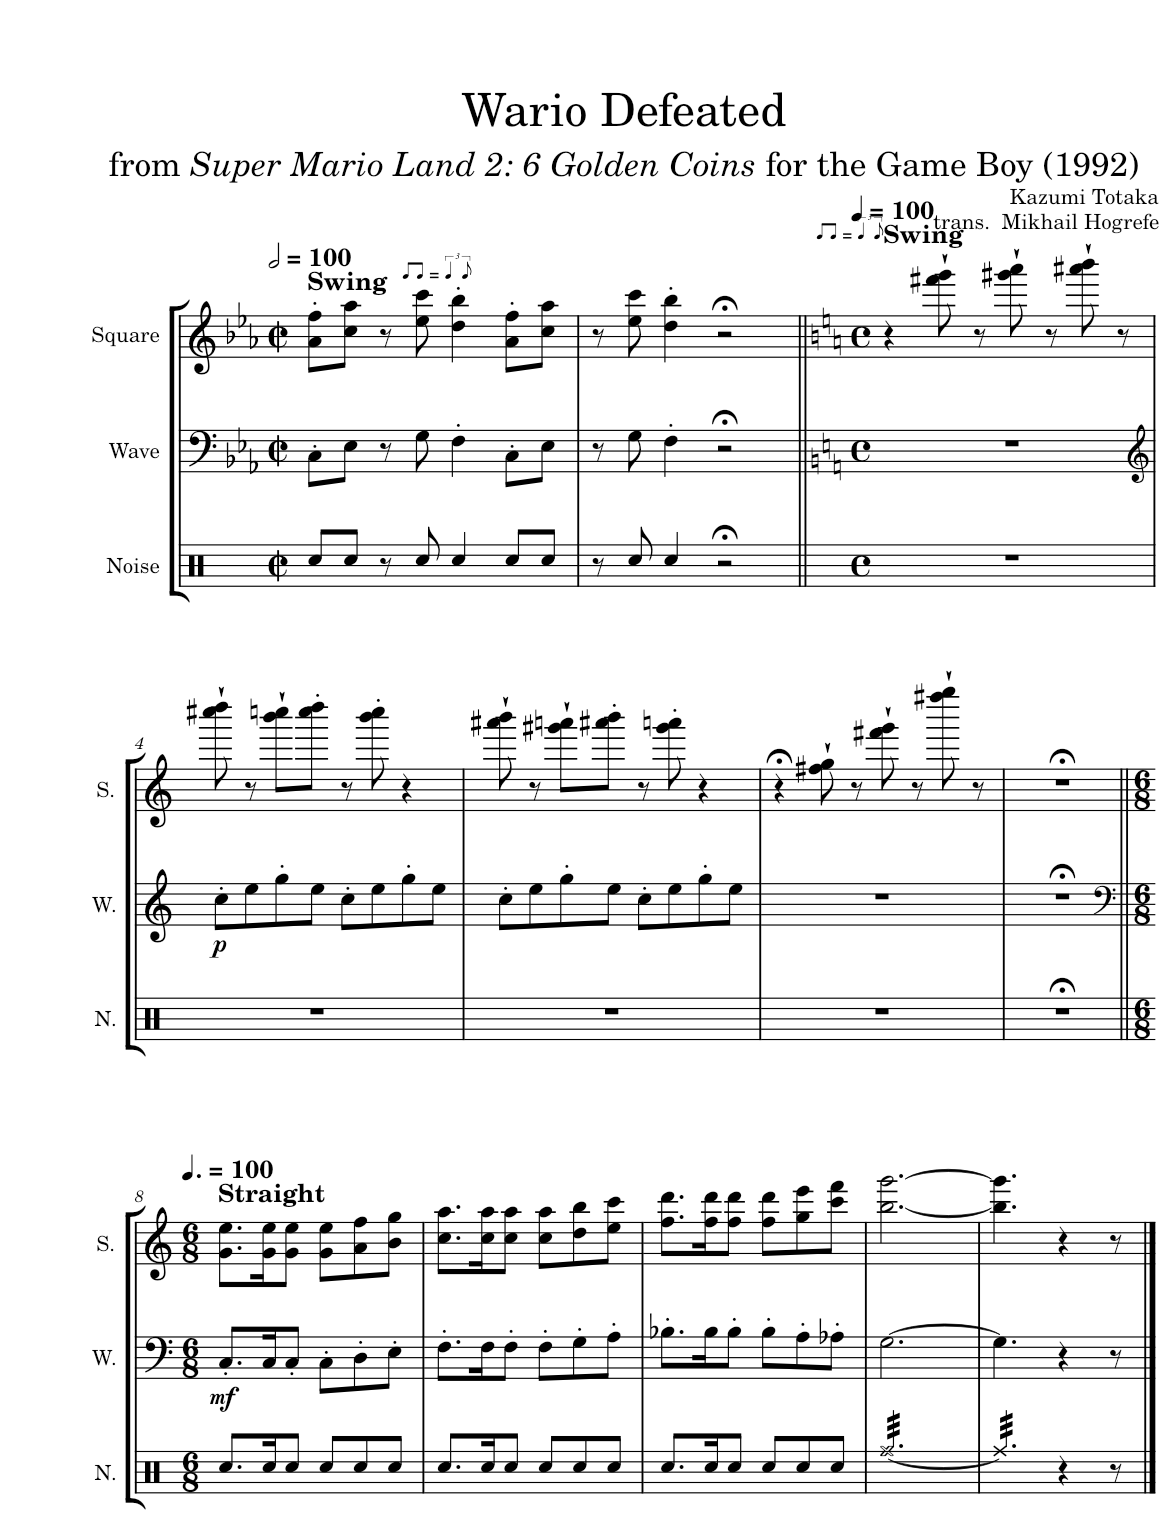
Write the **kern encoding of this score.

**kern	**kern	**dynam	**kern
*part3	*part2	*part2	*part1
*staff3	*staff2	*staff2	*staff1
*I"Noise	*I"Wave	*	*I"Square
*I'N.	*I'W.	*	*I'S.
*clefX	*clefF4	*	*clefG2
*k[]	*k[b-e-a-]	*	*k[b-e-a-]
*M2/2	*M2/2	*	*M2/2
*met(c|)	*met(c|)	*	*met(c|)
*MM200	*MM200	*	*MM200
=1	=1	=1	=1
!	!	!	!LO:TX:a:B:t=Swing
8Rcc/L	8C'\L	.	8a-\' 8ff\'L
8Rcc/J	8E-\J	.	8cc\ 8aa-\J
8r	8r	.	8r
8Rcc/	8G\	.	8ee-\ 8ccc\
4Rcc/	4F'\	.	4dd\' 4bb-\'
8Rcc/L	8C'\L	.	8a-\' 8ff\'L
8Rcc/J	8E-\J	.	8cc\ 8aa-\J
=2	=2	=2	=2
8r	8r	.	8r
8Rcc/	8G\	.	8ee-\ 8ccc\
4Rcc/	4F'\	.	4dd\' 4bb-\'
2r;<	2r;<	.	2r;<
=3||	=3||	=3||	=3||
*	*k[]	*	*k[]
*M4/4	*M4/4	*	*M4/4
*met(c)	*met(c)	*	*met(c)
*	*	*	*MM100
!	!	!	!LO:TX:a:B:t=Swing
1r	1r	.	4r
.	.	.	8fff#X\` 8ggg\`
.	.	.	8r
.	.	.	8ggg#X\` 8aaa\`
.	.	.	8r
.	.	.	8aaa#X\` 8bbb\`
.	.	.	8r
!!LO:LB:g=z
=4	=4	=4	=4
*	*clefG2	*	*
!	!	!LO:DY:b	!
1r	8cc'\L	p	8cccc#X\` 8dddd\`
.	8ee\	.	8r
.	8gg'\	.	8bbb\` 8ccccn\`L
.	8ee\J	.	8cccc\' 8dddd\'J
.	8cc'\L	.	8r
.	8ee\	.	8bbb\' 8cccc\'
.	8gg'\	.	4r
.	8ee\J	.	.
=5	=5	=5	=5
1r	8cc'\L	.	8aaa#X\` 8bbb\`
.	8ee\	.	8r
.	8gg'\	.	8ggg#X\` 8aaan\`L
.	8ee\J	.	8aaa#X\' 8bbb\'J
.	8cc'\L	.	8r
.	8ee\	.	8ggg#\' 8aaan\'
.	8gg'\	.	4r
.	8ee\J	.	.
=6	=6	=6	=6
1r	1r	.	4r;<
.	.	.	8ff#X\` 8gg\`
.	.	.	8r
.	.	.	8fff#X\` 8ggg\`
.	.	.	8r
.	.	.	8ffff#X\` 8gggg\`
.	.	.	8r
=7	=7	=7	=7
1r;<	1r;<	.	1r;<
!!LO:LB:g=z
=8||	=8||	=8||	=8||
*	*clefF4	*	*
*M6/8	*M6/8	*	*M6/8
*	*	*	*MM150
!	!	!	!LO:TX:a:B:t=Straight
!	!	!LO:DY:b	!
8.Rcc/L	8.C'/L	mf	8.g\ 8.ee\L
16Rcc/K	16C/K	.	16g\ 16ee\K
8Rcc/J	8C'/J	.	8g\ 8ee\J
8Rcc/L	8C'\L	.	8g\ 8ee\L
8Rcc/	8D'\	.	8a\ 8ff\
8Rcc/J	8E'\J	.	8b\ 8gg\J
=9	=9	=9	=9
8.Rcc/L	8.F'\L	.	8.cc\ 8.aa\L
16Rcc/K	16F\K	.	16cc\ 16aa\K
8Rcc/J	8F'\J	.	8cc\ 8aa\J
8Rcc/L	8F'\L	.	8cc\ 8aa\L
8Rcc/	8G'\	.	8dd\ 8bb\
8Rcc/J	8A'\J	.	8ee\ 8ccc\J
=10	=10	=10	=10
8.Rcc/L	8.B-X'\L	.	8.ff\ 8.ddd\L
16Rcc/K	16B-\K	.	16ff\ 16ddd\K
8Rcc/J	8B-'\J	.	8ff\ 8ddd\J
8Rcc/L	8B-'\L	.	8ff\ 8ddd\L
8Rcc/	8A'\	.	8gg\ 8eee\
8Rcc/J	8A-X'\J	.	8ccc\ 8fff\J
=11	=11	=11	=11
*tremolo	*	*	*
[32Rff/LLL	[2.G\	.	[2.bb\ [2.ggg\
32Rff/	.	.	.
32Rff/	.	.	.
32Rff/	.	.	.
32Rff/	.	.	.
32Rff/	.	.	.
32Rff/	.	.	.
32Rff/	.	.	.
32Rff/	.	.	.
32Rff/	.	.	.
32Rff/	.	.	.
32Rff/	.	.	.
32Rff/	.	.	.
32Rff/	.	.	.
32Rff/	.	.	.
32Rff/	.	.	.
32Rff/	.	.	.
32Rff/	.	.	.
32Rff/	.	.	.
32Rff/	.	.	.
32Rff/	.	.	.
32Rff/	.	.	.
32Rff/	.	.	.
32Rff/JJJ	.	.	.
=12	=12	=12	=12
32Rff/]LLL	4.G\]	.	4.bb\] 4.ggg\]
32Rff/	.	.	.
32Rff/	.	.	.
32Rff/	.	.	.
32Rff/	.	.	.
32Rff/	.	.	.
32Rff/	.	.	.
32Rff/	.	.	.
32Rff/	.	.	.
32Rff/	.	.	.
32Rff/	.	.	.
32Rff/JJJ	.	.	.
*Xtremolo	*	*	*
4r	4r	.	4r
8r	8r	.	8r
==	==	==	==
*-	*-	*-	*-
